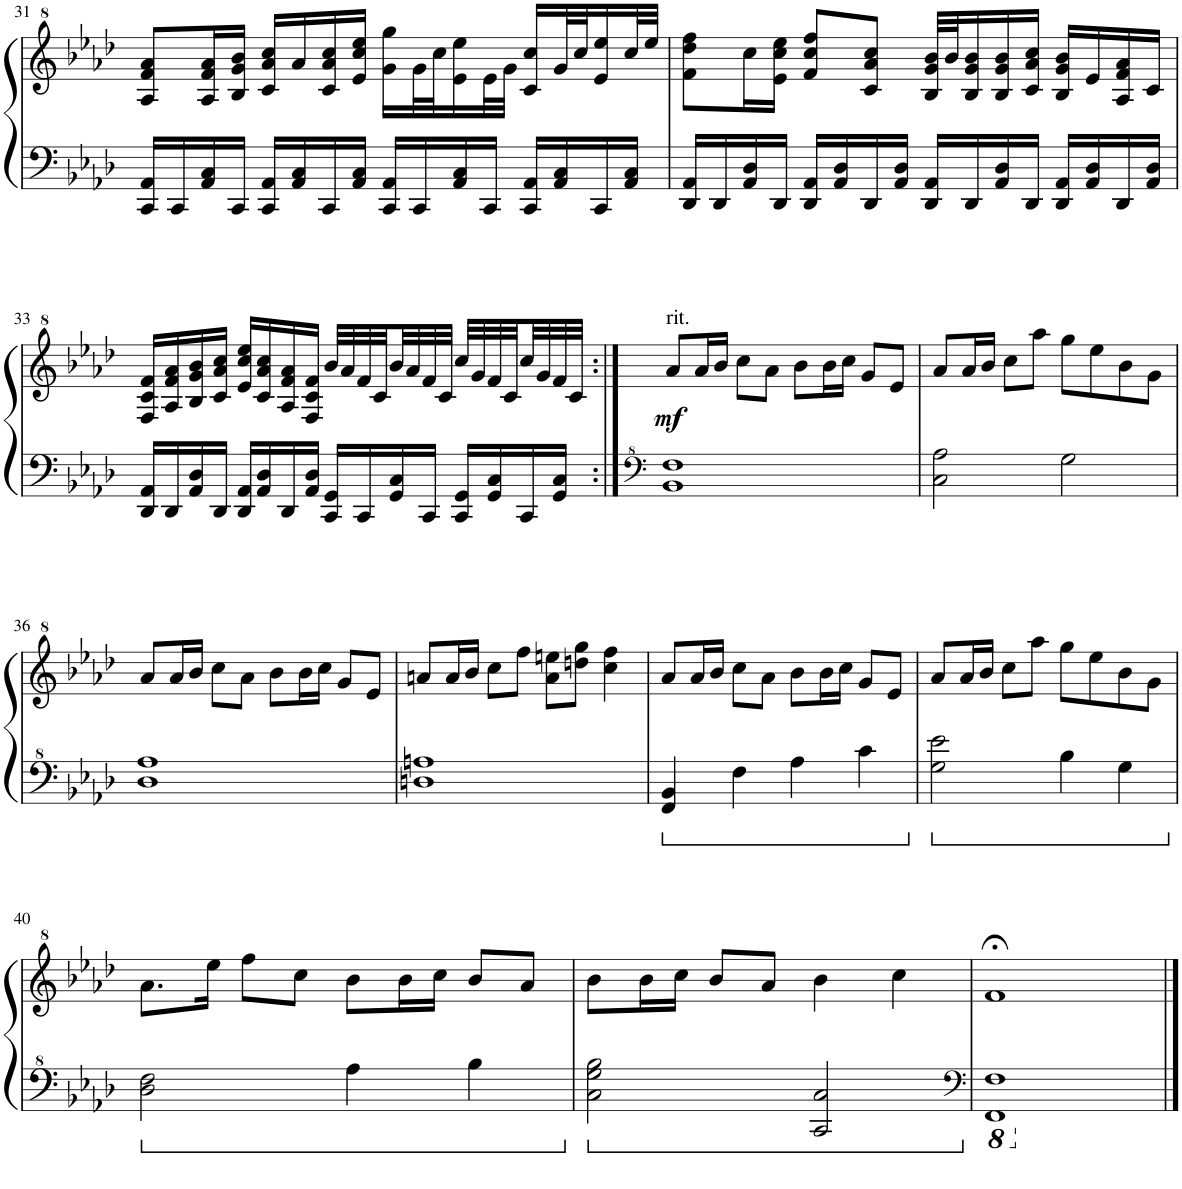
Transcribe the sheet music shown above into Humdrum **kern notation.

**kern	**kern	**dynam
*part1	*part1	*part1
*staff2	*staff1	*staff1/2
*I"Piano	*	*
*I'Pno.	*	*
!!LO:PB:g=z
*clefF4	*clefG^2	*
*k[b-e-a-d-]	*k[b-e-a-d-]	*
*M4/4	*M4/4	*
=31	=31	=31
16CC/ 16AA-/LL	8a-/ 8ff/ 8aa-/L	.
16CC/	.	.
16AA-/ 16C/	16a-/ 16ff/ 16aa-/L	.
16CC/JJ	16b-/ 16gg/ 16bb-/JJ	.
16CC/ 16AA-/LL	16cc/ 16aa-/ 16ccc/LL	.
16AA-/ 16C/	16aa-/	.
16CC/	16cc/ 16aa-/ 16ccc/	.
16AA-/ 16C/JJ	16ee-/ 16ccc/ 16eee-/JJ	.
16CC/ 16AA-/LL	16gg\ 16ggg\LL	.
16CC/	32gg\L	.
.	32ccc\J	.
16AA-/ 16C/	16ee-\ 16eee-\	.
16CC/JJ	32ee-\L	.
.	32gg\JJJ	.
16CC/ 16AA-/LL	16cc/ 16ccc/LL	.
16AA-/ 16C/	32gg/L	.
.	32ccc/J	.
16CC/	16ee-/ 16eee-/	.
16AA-/ 16C/JJ	32ccc/L	.
.	32eee-/JJJ	.
=32	=32	=32
16DD-/ 16AA-/LL	8ff\ 8ddd-\ 8fff\L	.
16DD-/	.	.
16AA-/ 16D-/	16ccc\L	.
16DD-/JJ	16ee-\ 16ccc\ 16eee-\JJ	.
16DD-/ 16AA-/LL	8ff/ 8ccc/ 8fff/L	.
16AA-/ 16D-/	.	.
16DD-/	8cc/ 8aa-/ 8ccc/J	.
16AA-/ 16D-/JJ	.	.
16DD-/ 16AA-/LL	32b-/ 32gg/ 32bb-/LLL	.
.	32bb-/J	.
16DD-/	16b-/ 16gg/ 16bb-/	.
16AA-/ 16D-/	16b-/ 16gg/ 16bb-/	.
16DD-/JJ	16cc/ 16aa-/ 16ccc/JJ	.
16DD-/ 16AA-/LL	16b-/ 16gg/ 16bb-/LL	.
16AA-/ 16D-/	16ee-/	.
16DD-/	16a-/ 16ff/ 16aa-/	.
16AA-/ 16D-/JJ	16cc/JJ	.
!!LO:LB:g=z
=33	=33	=33
16DD-/ 16AA-/LL	16f/ 16cc/ 16ff/LL	.
16DD-/	16a-/ 16ff/ 16aa-/	.
16AA-/ 16D-/	16b-/ 16gg/ 16bb-/	.
16DD-/JJ	16cc/ 16aa-/ 16ccc/JJ	.
16DD-/ 16AA-/LL	16ee-/ 16ccc/ 16eee-/LL	.
16AA-/ 16D-/	16cc/ 16aa-/ 16ccc/	.
16DD-/	16a-/ 16ff/ 16aa-/	.
16AA-/ 16D-/JJ	16f/ 16cc/ 16ff/JJ	.
16CC/ 16GG/LL	32bb-/LLL	.
.	32aa-/	.
16CC/	32ff/	.
.	32cc/	.
16GG/ 16C/	32bb-/	.
.	32aa-/	.
16CC/JJ	32ff/	.
.	32cc/JJJ	.
16CC/ 16GG/LL	32ccc/LLL	.
.	32gg/	.
16GG/ 16C/	32ff/	.
.	32cc/	.
16CC/	32ccc/	.
.	32gg/	.
16GG/ 16C/JJ	32ff/	.
.	32cc/JJJ	.
=34:|!	=34:|!	=34:|!
*clefF^4	*	*
!	!LO:TX:a:t=rit.	!
!	!	!LO:DY:b
1B- 1f	8aa-/L	mf
.	16aa-/L	.
.	16bb-/JJ	.
.	8ccc;<\L	.
.	8aa-;<\J	.
.	8bb-;<\L	.
.	16bb-;<\L	.
.	16ccc;<\JJ	.
.	8gg;</L	.
.	8ee-;</J	.
=35	=35	=35
2c\ 2a-\	8aa-;</L	.
.	16aa-;</L	.
.	16bb-;</JJ	.
.	8ccc;<\L	.
.	8aaa-;<\J	.
2g\	8ggg;<\L	.
.	8eee-;<\	.
.	8bb-;<\	.
.	8gg;<\J	.
!!LO:LB:g=z
=36	=36	=36
1d- 1a-	8aa-;</L	.
.	16aa-;</L	.
.	16bb-;</JJ	.
.	8ccc;<\L	.
.	8aa-;<\J	.
.	8bb-;<\L	.
.	16bb-;<\L	.
.	16ccc;<\JJ	.
.	8gg;</L	.
.	8ee-;</J	.
=37	=37	=37
1dn 1an	8aan;</L	.
.	16aa;</L	.
.	16bb-;</JJ	.
.	8ccc;<\L	.
.	8fff;<\J	.
.	8aa\;< 8eeen\;<L	.
.	8dddn\;< 8ggg\;<J	.
.	4ccc\;< 4fff\;<	.
=38	=38	=38
4F/ 4B-/	8aa-;</L	.
.	16aa-;</L	.
.	16bb-;</JJ	.
4f\	8ccc;<\L	.
.	8aa-;<\J	.
4a-\	8bb-;<\L	.
.	16bb-;<\L	.
.	16ccc;<\JJ	.
4cc\	8gg;</L	.
.	8ee-;</J	.
=39	=39	=39
2g\ 2ee-\	8aa-;</L	.
.	16aa-;</L	.
.	16bb-;</JJ	.
.	8ccc;<\L	.
.	8aaa-;<\J	.
4b-\	8ggg;<\L	.
.	8eee-;<\	.
4g\	8bb-;<\	.
.	8gg;<\J	.
!!LO:LB:g=z
=40	=40	=40
2d-\ 2f\	8.aa-;<\L	.
.	16eee-;<\Jk	.
.	8fff;<\L	.
.	8ccc;<\J	.
4a-\	8bb-;<\L	.
.	16bb-;<\L	.
.	16ccc;<\JJ	.
4b-\	8bb-;</L	.
.	8aa-;</J	.
=41	=41	=41
2c\ 2g\ 2b-\	8bb-;<\L	.
.	16bb-;<\L	.
.	16ccc;<\JJ	.
.	8bb-;</L	.
.	8aa-;</J	.
2C/ 2c/	4bb-;<\	.
.	4ccc;<\	.
=42	=42	=42
*clefF4	*	*
*8ba	*	*
1FFF 1FF	1ff;<	.
*X8ba	*	*
==	==	==
*-	*-	*-
